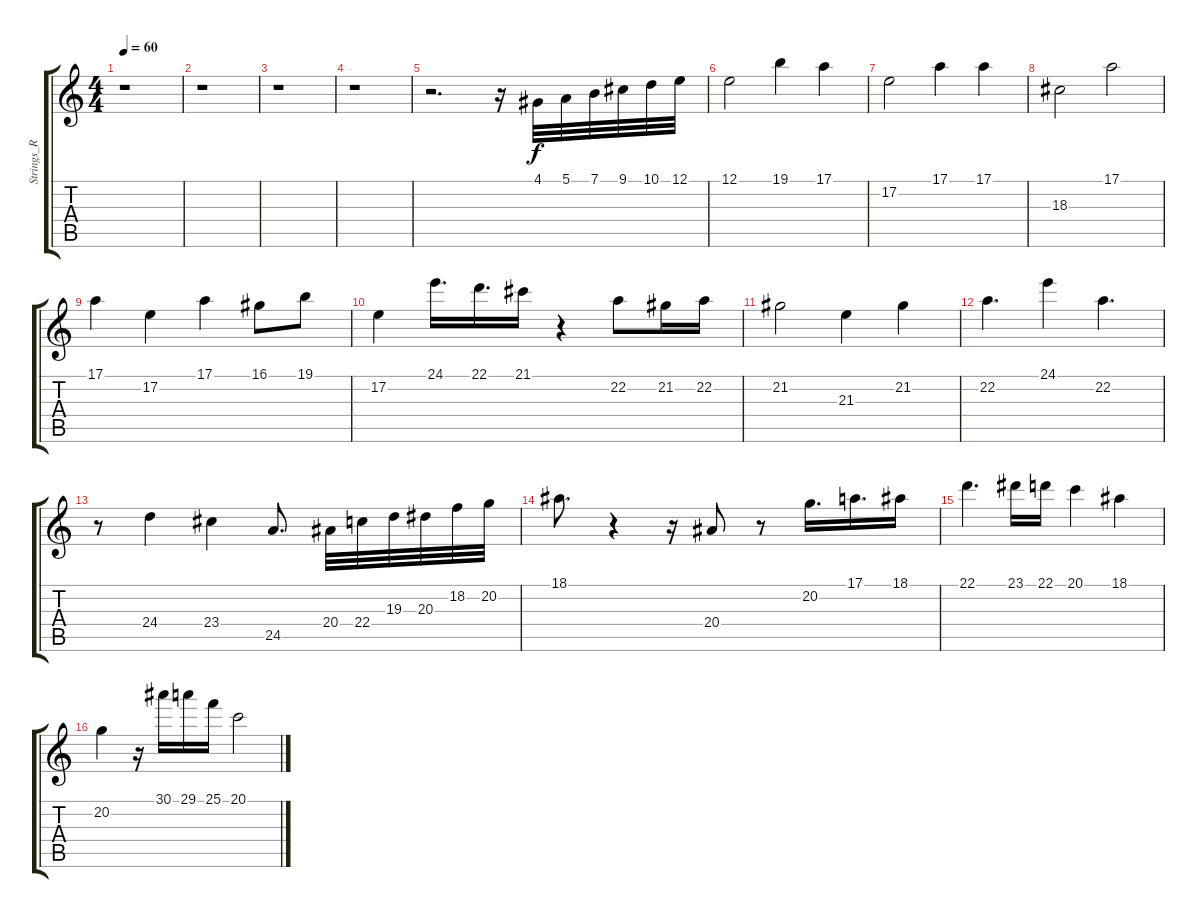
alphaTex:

\track ("Strings_R" "Strings_R") {instrument stringensemble1}
\staff {score tabs}
\tuning (E4 B3 G3 D3 A2 E2) {hide}
\ts (4 4)
\tempo 60
\clef g2
\ks c
r.1{dy f} |
r.1 |
r.1 |
r.1 |
r.2{d} r.16 4.1.32 5.1.32 7.1.32 9.1.32 10.1.32 12.1.32 |
12.1.2 19.1.4 17.1.4 |
17.2.2 17.1.4 17.1.4 |
18.3.2 17.1.2 |
17.1.4 17.2.4 17.1.4 16.1.8 19.1.8 |
17.2.4 24.1.16{d} 22.1.16{d} 21.1.16 r.4 22.2.8 21.2.16 22.2.16 |
21.2.2 21.3.4 21.2.4 |
22.2.4{d} 24.1.4 22.2.4{d} |
r.8 24.4.4 23.4.4 24.5.8{d} 20.4.32 22.4.32 19.3.32 20.3.32 18.2.32 20.2.32 |
18.1.8{d} r.4 r.16 20.4.8 r.8 20.2.16{d} 17.1.16{d} 18.1.16 |
22.1.4{d} 23.1.16 22.1.16 20.1.4 18.1.4 |
20.2.4 r.16 30.1.16 29.1.16 25.1.16 20.1.2
